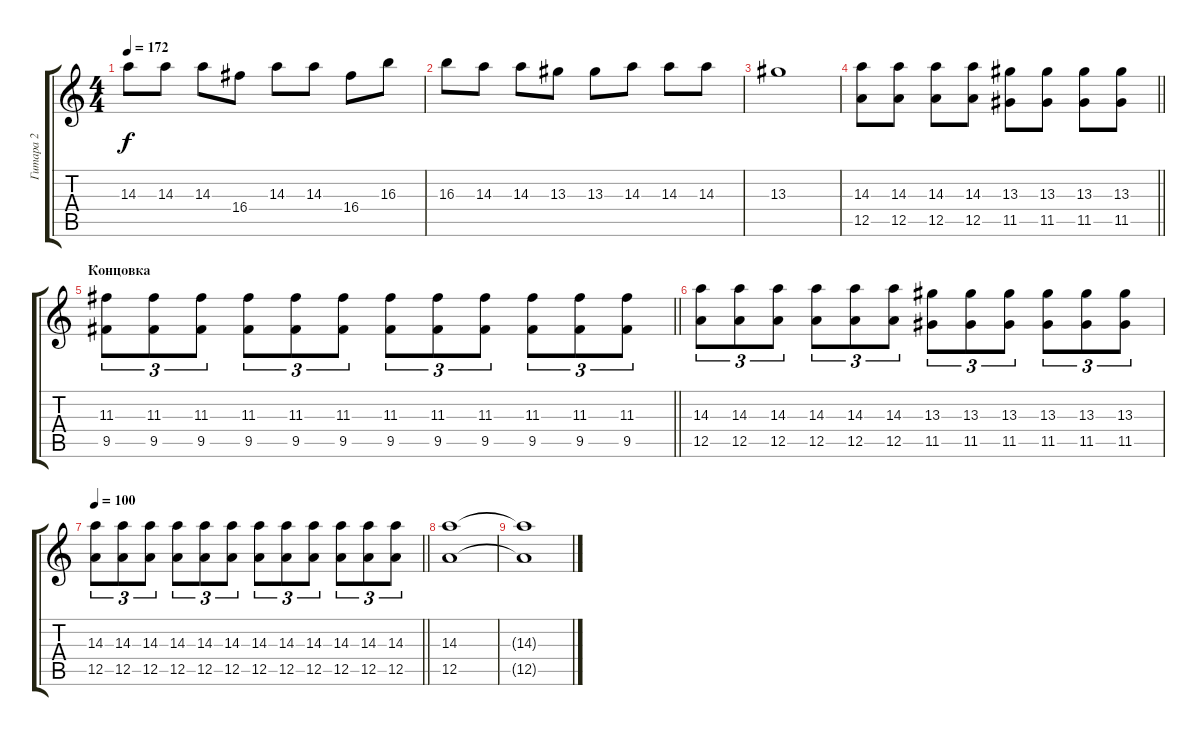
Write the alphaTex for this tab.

\track ("Гитара 2" "Гитара 2") {instrument overdrivenguitar}
\staff {score tabs}
\tuning (E4 B3 G3 D3 A2 D2) {hide}
\ts (4 4)
\tempo 172
\clef g2
\ks c
14.3.8{dy f} 14.3.8 14.3.8 16.4.8 14.3.8 14.3.8 16.4.8 16.3.8 |
16.3.8 14.3.8 14.3.8 13.3.8 13.3.8 14.3.8 14.3.8 14.3.8 |
13.3.1 |
\barLineRight lightlight
(14.3 12.5).8 (14.3 12.5).8 (14.3 12.5).8 (14.3 12.5).8 (13.3 11.5).8 (13.3 11.5).8 (13.3 11.5).8 (13.3 11.5).8 |
\section ("" "Концовка")
\barLineRight lightlight
(11.3 9.5).8{tu (3 2)} (11.3 9.5).8{tu (3 2)} (11.3 9.5).8{tu (3 2)} (11.3 9.5).8{tu (3 2)} (11.3 9.5).8{tu (3 2)} (11.3 9.5).8{tu (3 2)} (11.3 9.5).8{tu (3 2)} (11.3 9.5).8{tu (3 2)} (11.3 9.5).8{tu (3 2)} (11.3 9.5).8{tu (3 2)} (11.3 9.5).8{tu (3 2)} (11.3 9.5).8{tu (3 2)} |
(14.3 12.5).8{tu (3 2)} (14.3 12.5).8{tu (3 2)} (14.3 12.5).8{tu (3 2)} (14.3 12.5).8{tu (3 2)} (14.3 12.5).8{tu (3 2)} (14.3 12.5).8{tu (3 2)} (13.3 11.5).8{tu (3 2)} (13.3 11.5).8{tu (3 2)} (13.3 11.5).8{tu (3 2)} (13.3 11.5).8{tu (3 2)} (13.3 11.5).8{tu (3 2)} (13.3 11.5).8{tu (3 2)} |
\tempo 100
\barLineRight lightlight
(14.3 12.5).8{tu (3 2)} (14.3 12.5).8{tu (3 2)} (14.3 12.5).8{tu (3 2)} (14.3 12.5).8{tu (3 2)} (14.3 12.5).8{tu (3 2)} (14.3 12.5).8{tu (3 2)} (14.3 12.5).8{tu (3 2)} (14.3 12.5).8{tu (3 2)} (14.3 12.5).8{tu (3 2)} (14.3 12.5).8{tu (3 2)} (14.3 12.5).8{tu (3 2)} (14.3 12.5).8{tu (3 2)} |
(14.3 12.5).1 |
(14.3{t} 12.5{t}).1
